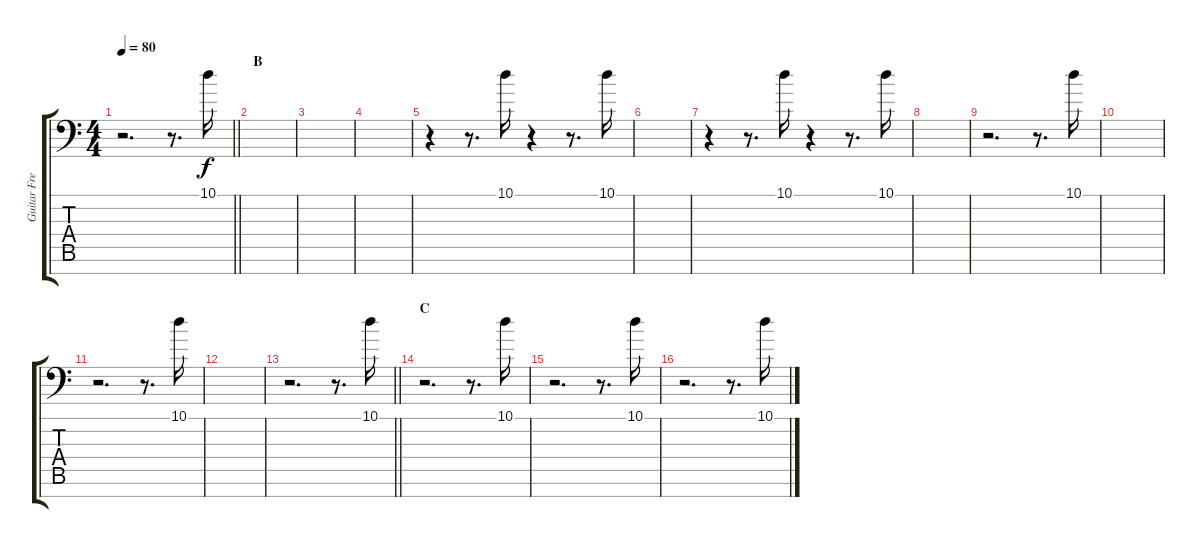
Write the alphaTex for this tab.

\track ("Guitar Fret Noise" "Guitar Fre") {instrument guitarfretnoise}
\staff {score tabs}
\tuning (E4 B3 G3 D3 A2 E2 C-1) {hide}
\ts (4 4)
\tempo 80
\clef f4
\barLineRight lightlight
\ks c
r.2{d dy f} r.8{d} 10.1.16 |
\section ("" "B")
|
|
|
r.4 r.8{d} 10.1.16 r.4 r.8{d} 10.1.16 |
|
r.4 r.8{d} 10.1.16 r.4 r.8{d} 10.1.16 |
|
r.2{d} r.8{d} 10.1.16 |
|
r.2{d} r.8{d} 10.1.16 |
|
\barLineRight lightlight
r.2{d} r.8{d} 10.1.16 |
\section ("" "C")
r.2{d} r.8{d} 10.1.16 |
r.2{d} r.8{d} 10.1.16 |
r.2{d} r.8{d} 10.1.16
